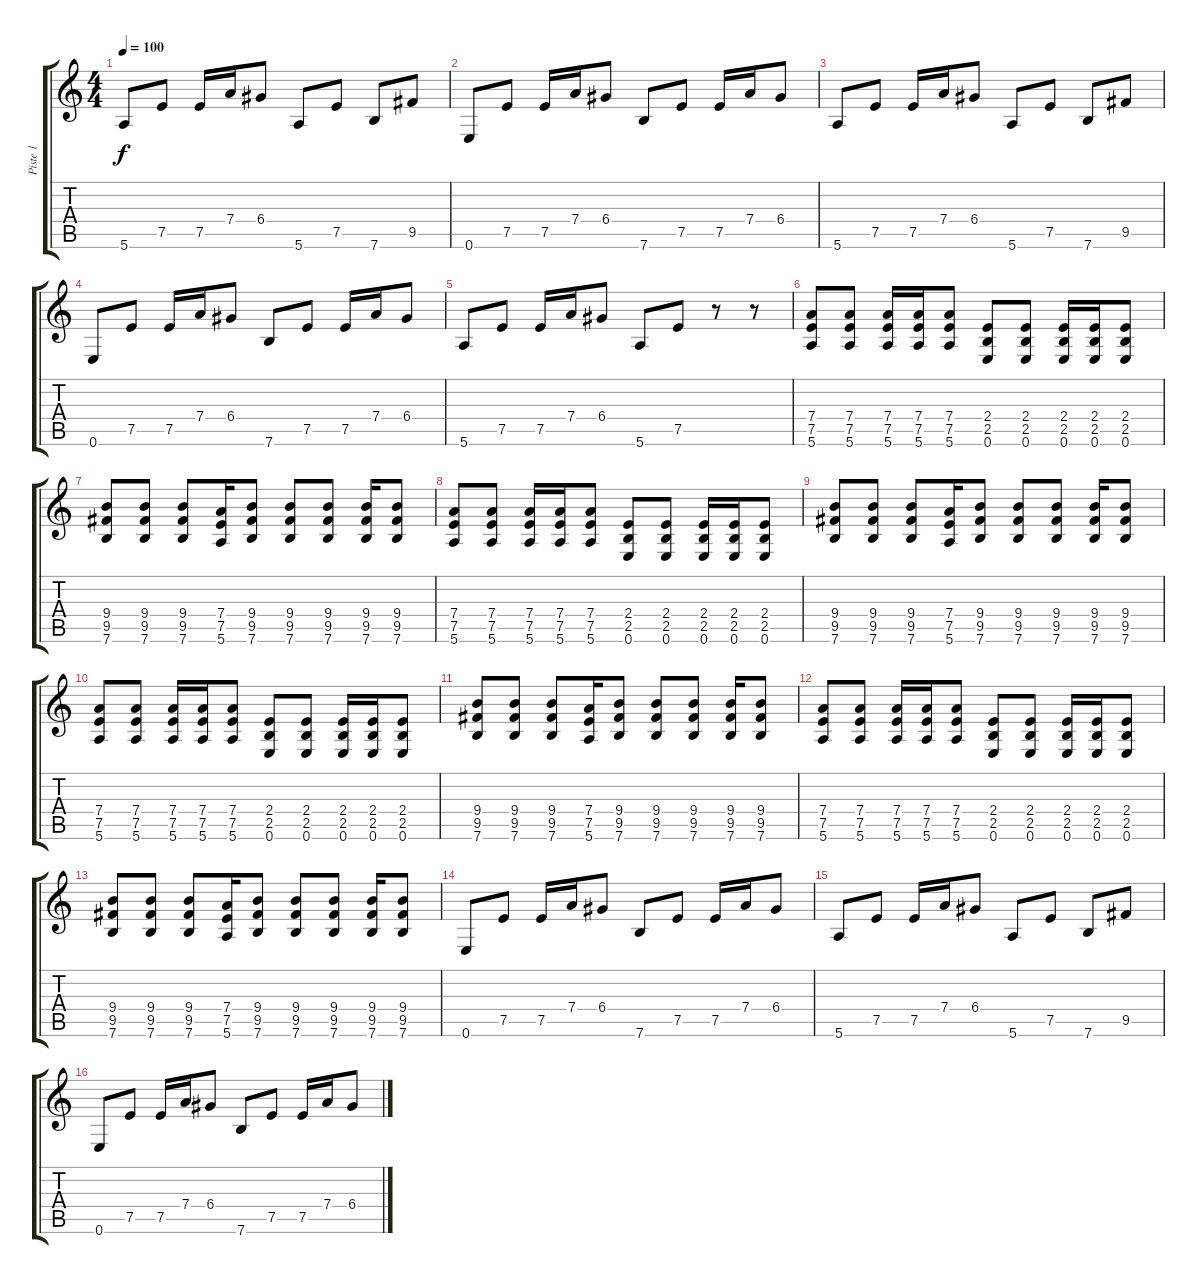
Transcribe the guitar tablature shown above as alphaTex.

\track ("Piste 1" "Piste 1") {instrument distortionguitar}
\staff {score tabs}
\tuning (E4 B3 G3 D3 A2 E2) {hide}
\ts (4 4)
\tempo 100
\clef g2
\ks c
5.6.8{dy f} 7.5.8 7.5.16 7.4.16 6.4.8 5.6.8 7.5.8 7.6.8 9.5.8 |
0.6.8{volume 10} 7.5.8 7.5.16 7.4.16 6.4.8 7.6.8 7.5.8 7.5.16 7.4.16 6.4.8 |
5.6.8 7.5.8 7.5.16 7.4.16 6.4.8 5.6.8 7.5.8 7.6.8 9.5.8 |
0.6.8 7.5.8 7.5.16 7.4.16 6.4.8 7.6.8 7.5.8 7.5.16 7.4.16 6.4.8 |
5.6.8 7.5.8 7.5.16 7.4.16 6.4.8 5.6.8 7.5.8 r.8 r.8 |
(7.4 7.5 5.6).8 (7.4 7.5 5.6).8 (7.4 7.5 5.6).16 (7.4 7.5 5.6).16 (7.4 7.5 5.6).8 (2.4 2.5 0.6).8 (2.4 2.5 0.6).8 (2.4 2.5 0.6).16 (2.4 2.5 0.6).16 (2.4 2.5 0.6).8 |
(9.4 9.5 7.6).8 (9.4 9.5 7.6).8 (9.4 9.5 7.6).8 (7.4 7.5 5.6).16 (9.4 9.5 7.6).8 (9.4 9.5 7.6).8 (9.4 9.5 7.6).8 (9.4 9.5 7.6).16 (9.4 9.5 7.6).8 |
(7.4 7.5 5.6).8 (7.4 7.5 5.6).8 (7.4 7.5 5.6).16 (7.4 7.5 5.6).16 (7.4 7.5 5.6).8 (2.4 2.5 0.6).8 (2.4 2.5 0.6).8 (2.4 2.5 0.6).16 (2.4 2.5 0.6).16 (2.4 2.5 0.6).8 |
(9.4 9.5 7.6).8 (9.4 9.5 7.6).8 (9.4 9.5 7.6).8 (7.4 7.5 5.6).16 (9.4 9.5 7.6).8 (9.4 9.5 7.6).8 (9.4 9.5 7.6).8 (9.4 9.5 7.6).16 (9.4 9.5 7.6).8 |
(7.4 7.5 5.6).8 (7.4 7.5 5.6).8 (7.4 7.5 5.6).16 (7.4 7.5 5.6).16 (7.4 7.5 5.6).8 (2.4 2.5 0.6).8 (2.4 2.5 0.6).8 (2.4 2.5 0.6).16 (2.4 2.5 0.6).16 (2.4 2.5 0.6).8 |
(9.4 9.5 7.6).8 (9.4 9.5 7.6).8 (9.4 9.5 7.6).8 (7.4 7.5 5.6).16 (9.4 9.5 7.6).8 (9.4 9.5 7.6).8 (9.4 9.5 7.6).8 (9.4 9.5 7.6).16 (9.4 9.5 7.6).8 |
(7.4 7.5 5.6).8 (7.4 7.5 5.6).8 (7.4 7.5 5.6).16 (7.4 7.5 5.6).16 (7.4 7.5 5.6).8 (2.4 2.5 0.6).8 (2.4 2.5 0.6).8 (2.4 2.5 0.6).16 (2.4 2.5 0.6).16 (2.4 2.5 0.6).8 |
(9.4 9.5 7.6).8 (9.4 9.5 7.6).8 (9.4 9.5 7.6).8 (7.4 7.5 5.6).16 (9.4 9.5 7.6).8 (9.4 9.5 7.6).8 (9.4 9.5 7.6).8 (9.4 9.5 7.6).16 (9.4 9.5 7.6).8 |
0.6.8 7.5.8 7.5.16 7.4.16 6.4.8 7.6.8 7.5.8 7.5.16 7.4.16 6.4.8 |
5.6.8 7.5.8 7.5.16 7.4.16 6.4.8 5.6.8 7.5.8 7.6.8 9.5.8 |
0.6.8 7.5.8 7.5.16 7.4.16 6.4.8 7.6.8 7.5.8 7.5.16 7.4.16 6.4.8
